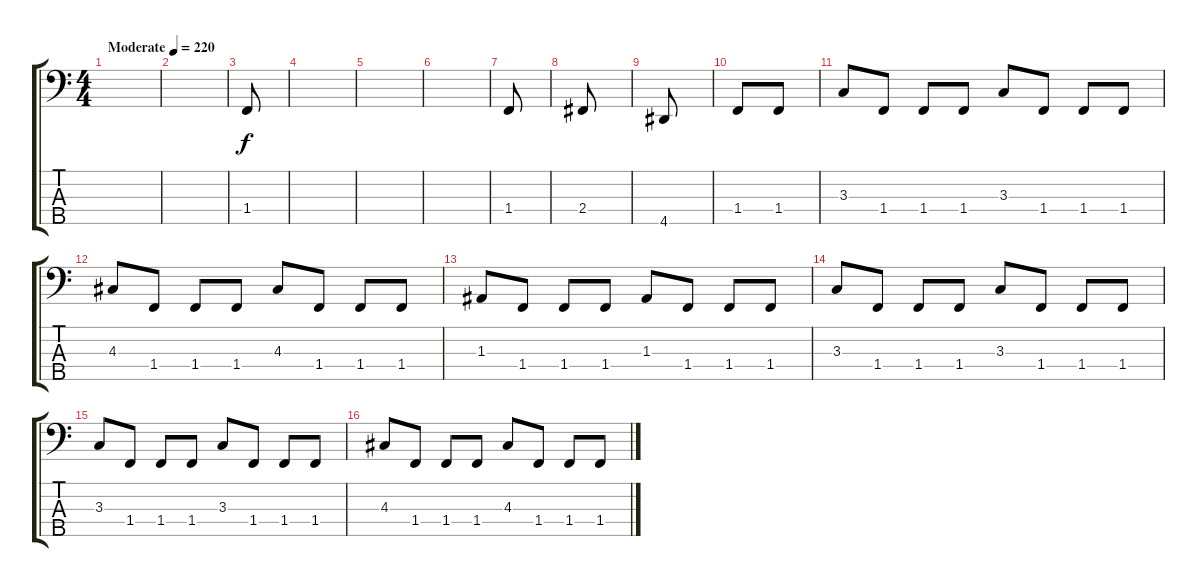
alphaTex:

\track "" {instrument electricbasspick}
\staff {score tabs}
\tuning (G2 D2 A1 E1 B0) {hide}
\ts (4 4)
\tempo (220 "Moderate")
\clef f4
\ks c
|
|
1.4.8 |
|
|
|
1.4.8 |
2.4.8 |
4.5.8 |
1.4.8 1.4.8 |
3.3.8 1.4.8 1.4.8 1.4.8 3.3.8 1.4.8 1.4.8 1.4.8 |
4.3.8 1.4.8 1.4.8 1.4.8 4.3.8 1.4.8 1.4.8 1.4.8 |
1.3.8 1.4.8 1.4.8 1.4.8 1.3.8 1.4.8 1.4.8 1.4.8 |
3.3.8 1.4.8 1.4.8 1.4.8 3.3.8 1.4.8 1.4.8 1.4.8 |
3.3.8 1.4.8 1.4.8 1.4.8 3.3.8 1.4.8 1.4.8 1.4.8 |
4.3.8 1.4.8 1.4.8 1.4.8 4.3.8 1.4.8 1.4.8 1.4.8
